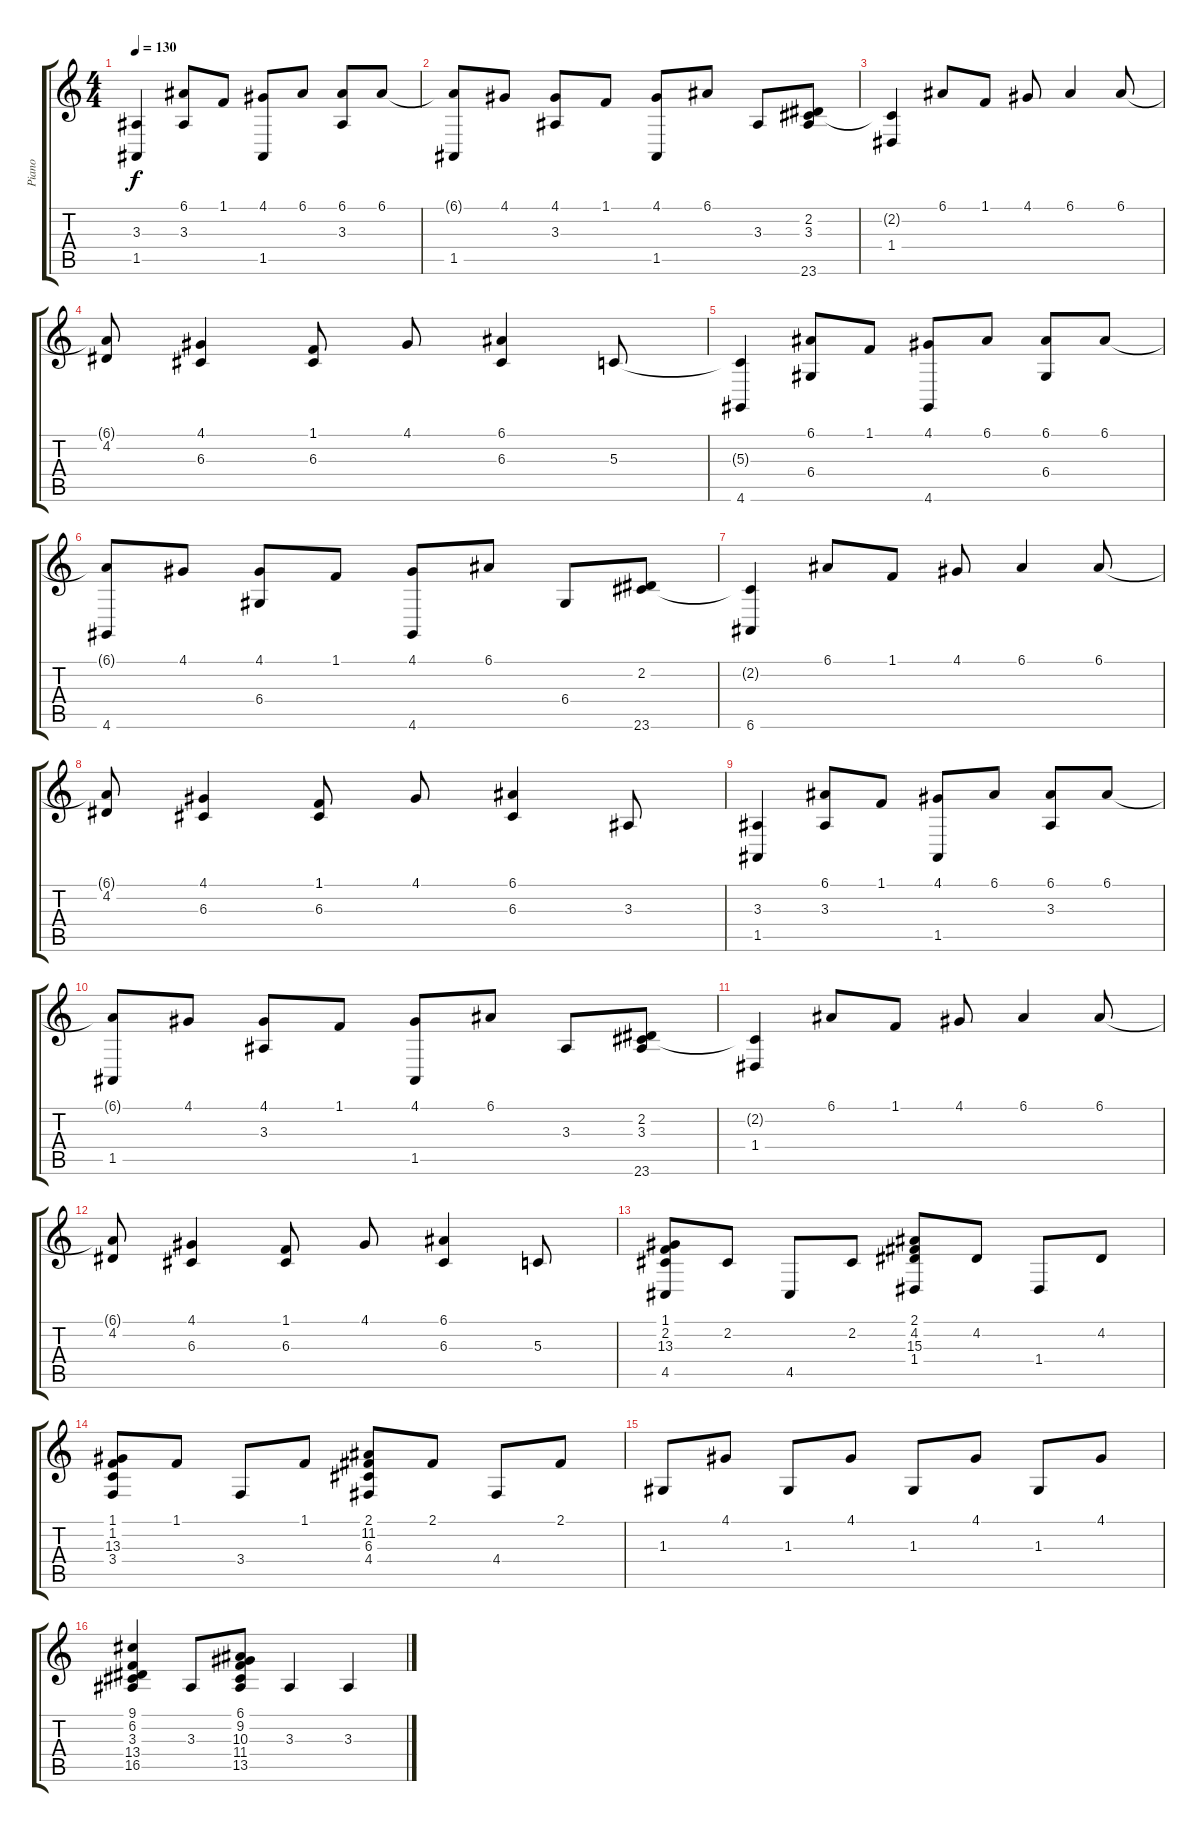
\track ("Piano" "Piano") {instrument honkytonkpiano}
\staff {score tabs}
\tuning (E4 B3 G3 D3 A2 E2) {hide}
\ts (4 4)
\tempo 130
\clef g2
\ks c
(3.3 1.5).4{dy f} (6.1 3.3).8 1.1.8 (4.1 1.5).8 6.1.8 (6.1 3.3).8 6.1.8 |
(6.1{t} 1.5).8 4.1.8 (4.1 3.3).8 1.1.8 (4.1 1.5).8 6.1.8 3.3.8 (2.2 3.3 23.6).8 |
(2.2{t} 1.4).4 6.1.8 1.1.8 4.1.8 6.1.4 6.1.8 |
(6.1{t} 4.2).8 (4.1 6.3).4 (1.1 6.3).8 4.1.8 (6.1 6.3).4 5.3.8 |
(5.3{t} 4.6).4 (6.1 6.4).8 1.1.8 (4.1 4.6).8 6.1.8 (6.1 6.4).8 6.1.8 |
(6.1{t} 4.6).8 4.1.8 (4.1 6.4).8 1.1.8 (4.1 4.6).8 6.1.8 6.4.8 (2.2 23.6).8 |
(2.2{t} 6.6).4 6.1.8 1.1.8 4.1.8 6.1.4 6.1.8 |
(6.1{t} 4.2).8 (4.1 6.3).4 (1.1 6.3).8 4.1.8 (6.1 6.3).4 3.3.8 |
(3.3 1.5).4 (6.1 3.3).8 1.1.8 (4.1 1.5).8 6.1.8 (6.1 3.3).8 6.1.8 |
(6.1{t} 1.5).8 4.1.8 (4.1 3.3).8 1.1.8 (4.1 1.5).8 6.1.8 3.3.8 (2.2 3.3 23.6).8 |
(2.2{t} 1.4).4 6.1.8 1.1.8 4.1.8 6.1.4 6.1.8 |
(6.1{t} 4.2).8 (4.1 6.3).4 (1.1 6.3).8 4.1.8 (6.1 6.3).4 5.3.8 |
(1.1 2.2 13.3 4.5).8 2.2.8 4.5.8 2.2.8 (2.1 4.2 15.3 1.4).8 4.2.8 1.4.8 4.2.8 |
(1.1 1.2 13.3 3.4).8 1.1.8 3.4.8 1.1.8 (2.1 11.2 6.3 4.4).8 2.1.8 4.4.8 2.1.8 |
1.3.8 4.1.8 1.3.8 4.1.8 1.3.8 4.1.8 1.3.8 4.1.8 |
(9.1 6.2 3.3 13.4 16.5).4 3.3.8 (6.1 9.2 10.3 11.4 13.5).8 3.3.4 3.3.4
